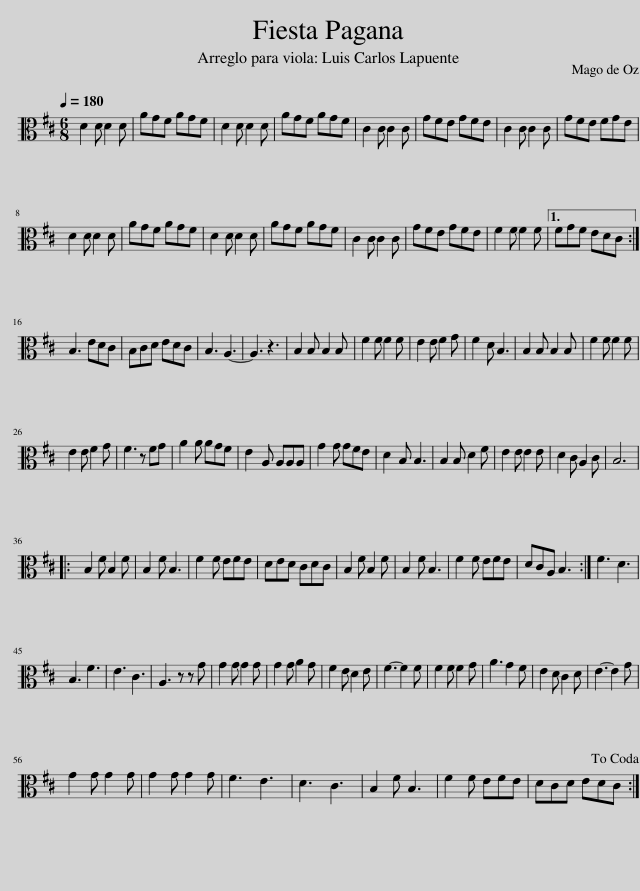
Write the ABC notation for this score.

X:1
L:1/8
Q:1/4=180
M:6/8
I:linebreak $
K:D
V:1 alto
V:1
 D2 D D2 D | AGF AGF | D2 D D2 D | AGF AGF | C2 C C2 C | %5
 GFE GFE | C2 C C2 C | GFE FGE |$ D2 D D2 D | AGF AGF | %10
 D2 D D2 D | AGF AGF | C2 C C2 C | GFE GFE | F2 F F2 F |1 %15
 FGF EDC :|$ B,3 EDC | B,CD EDC | B,3 A,3- | A,3 z3 | %20
 B,2 B, B,2 B, | F2 F F2 F | E2 E F2 G | F2 D B,3 | B,2 B, B,2 B, | %25
 F2 F F2 F |$ E2 E F2 G | F3 z FG | A2 A AGF | E2 A, A,A,A, | %30
 G2 G GFE | D2 B, B,3 | B,2 B, D2 F | E2 E E2 E | D2 C A,2 C | %35
 B,6 |:$ B,2 F B,2 F | B,2 F B,3 | F2 F EFE | DED CDC | %40
 B,2 F B,2 F | B,2 F B,3 | F2 F EFE | DCA, B,3 :| F3 D3 |$ %45
 B,3 F3 | E3 C3 | A,3 z z G | G2 G G2 G | G2 G A2 G | %50
 F2 E D2 E | F3- F2 F | F2 F F2 G | A3 G2 F | E2 D C2 D | %55
 E3- E2 G |$ G2 G G2 G | G2 G G2 G | F3 E3 | D3 C3 | %60
 B,2 F B,3 | F2 F EFE | DCD EDC!dacoda! :| %63
